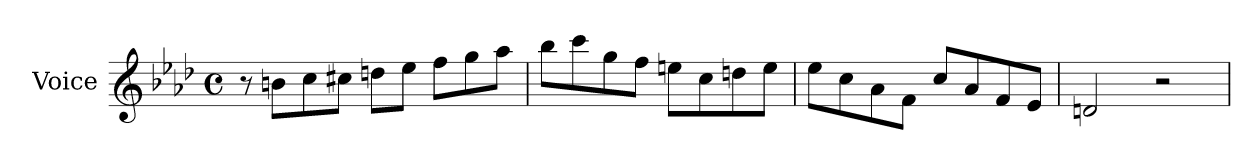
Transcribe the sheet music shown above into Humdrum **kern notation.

**kern
*part1
*staff1
*I"Voice
*I'Voice
*clefG2
*k[b-e-a-d-]
*M4/4
*met(c)
=1
8r
8bn\L
8cc\
8cc#X\J
8ddn\L
8ee-\J
8ff\L
8gg\
8aa-\J
=2
8bb-\L
8ccc\
8gg\
8ff\J
8een\L
8cc\
8ddn\
8ee\J
=3
8ee-\L
8cc\
8a-\
8f\J
8cc/L
8a-/
8f/
8e-/J
=4
2dn/
2rcc
=
*-
